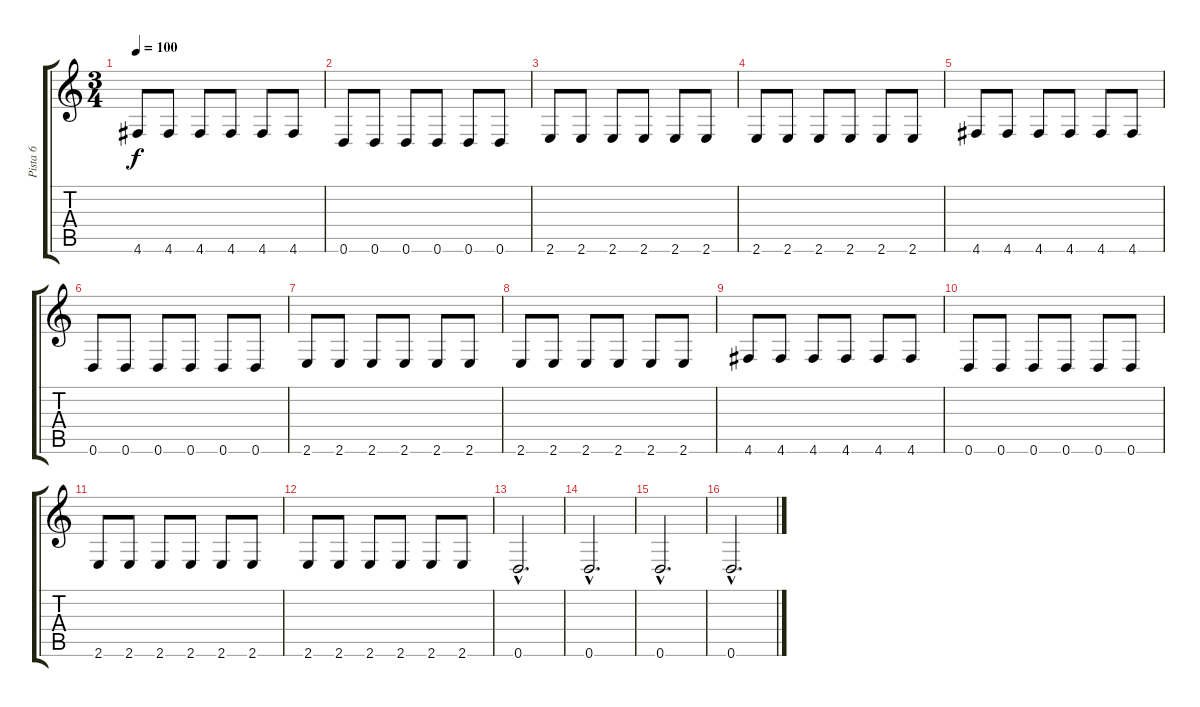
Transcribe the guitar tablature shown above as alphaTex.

\track ("Pista 6" "Pista 6") {instrument electricbassfinger}
\staff {score tabs}
\tuning (E4 B3 G3 D3 A2 D2) {hide}
\ts (3 4)
\tempo 100
\clef g2
\ks c
4.6.8{dy f} 4.6.8 4.6.8 4.6.8 4.6.8 4.6.8 |
0.6.8 0.6.8 0.6.8 0.6.8 0.6.8 0.6.8 |
2.6.8 2.6.8 2.6.8 2.6.8 2.6.8 2.6.8 |
2.6.8 2.6.8 2.6.8 2.6.8 2.6.8 2.6.8 |
4.6.8 4.6.8 4.6.8 4.6.8 4.6.8 4.6.8 |
0.6.8 0.6.8 0.6.8 0.6.8 0.6.8 0.6.8 |
2.6.8 2.6.8 2.6.8 2.6.8 2.6.8 2.6.8 |
2.6.8 2.6.8 2.6.8 2.6.8 2.6.8 2.6.8 |
4.6.8 4.6.8 4.6.8 4.6.8 4.6.8 4.6.8 |
0.6.8 0.6.8 0.6.8 0.6.8 0.6.8 0.6.8 |
2.6.8 2.6.8 2.6.8 2.6.8 2.6.8 2.6.8 |
2.6.8 2.6.8 2.6.8 2.6.8 2.6.8 2.6.8 |
0.6{hac}.2{d} |
0.6{hac}.2{d} |
0.6{hac}.2{d} |
0.6{hac}.2{d}
